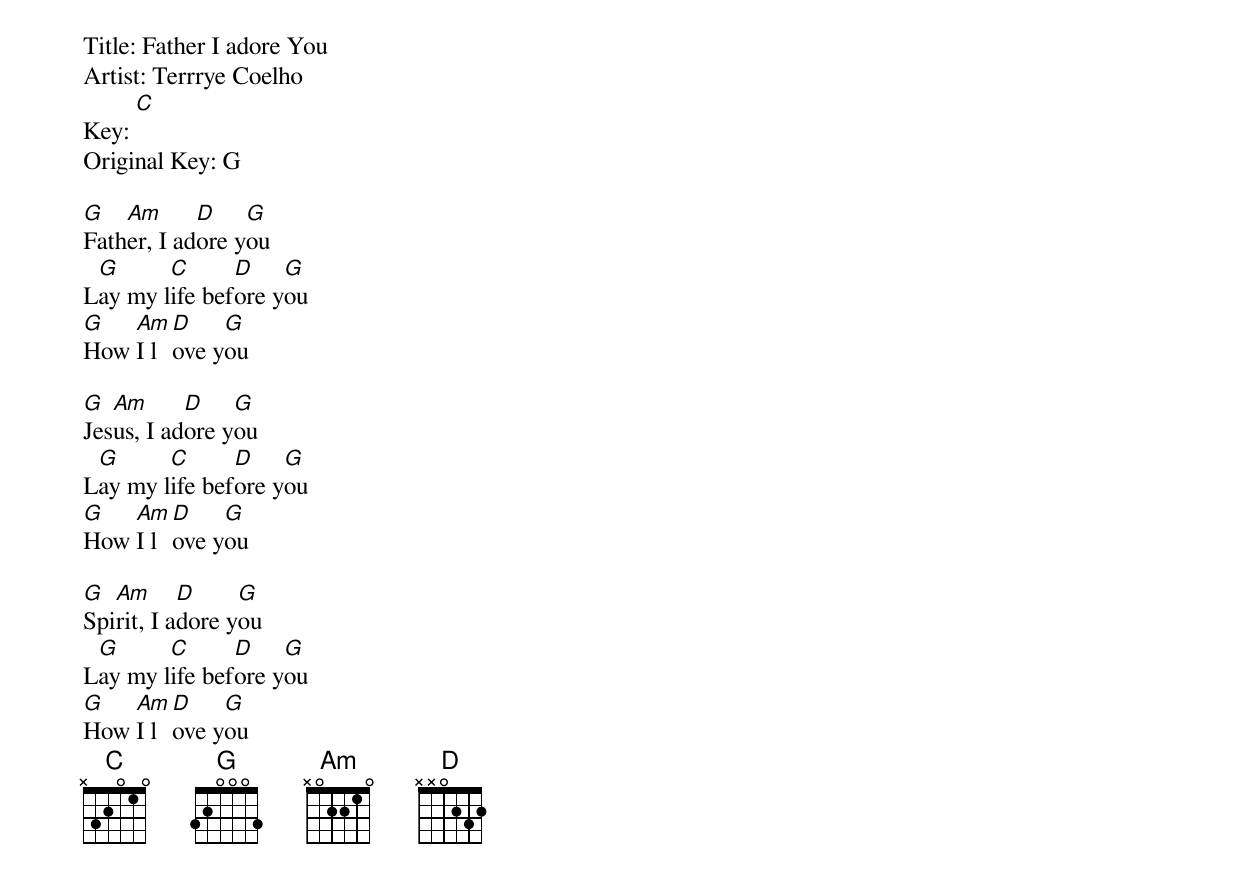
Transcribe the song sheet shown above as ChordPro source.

Title: Father I adore You
Artist: Terrrye Coelho
Key: [C]
Original Key: G

[G]Fath[Am]er, I ad[D]ore y[G]ou
L[G]ay my l[C]ife bef[D]ore y[G]ou
[G]How [Am]I l[D]ove y[G]ou

[G]Jes[Am]us, I ad[D]ore y[G]ou
L[G]ay my l[C]ife bef[D]ore y[G]ou
[G]How [Am]I l[D]ove y[G]ou

[G]Spi[Am]rit, I a[D]dore y[G]ou
L[G]ay my l[C]ife bef[D]ore y[G]ou
[G]How [Am]I l[D]ove y[G]ou
